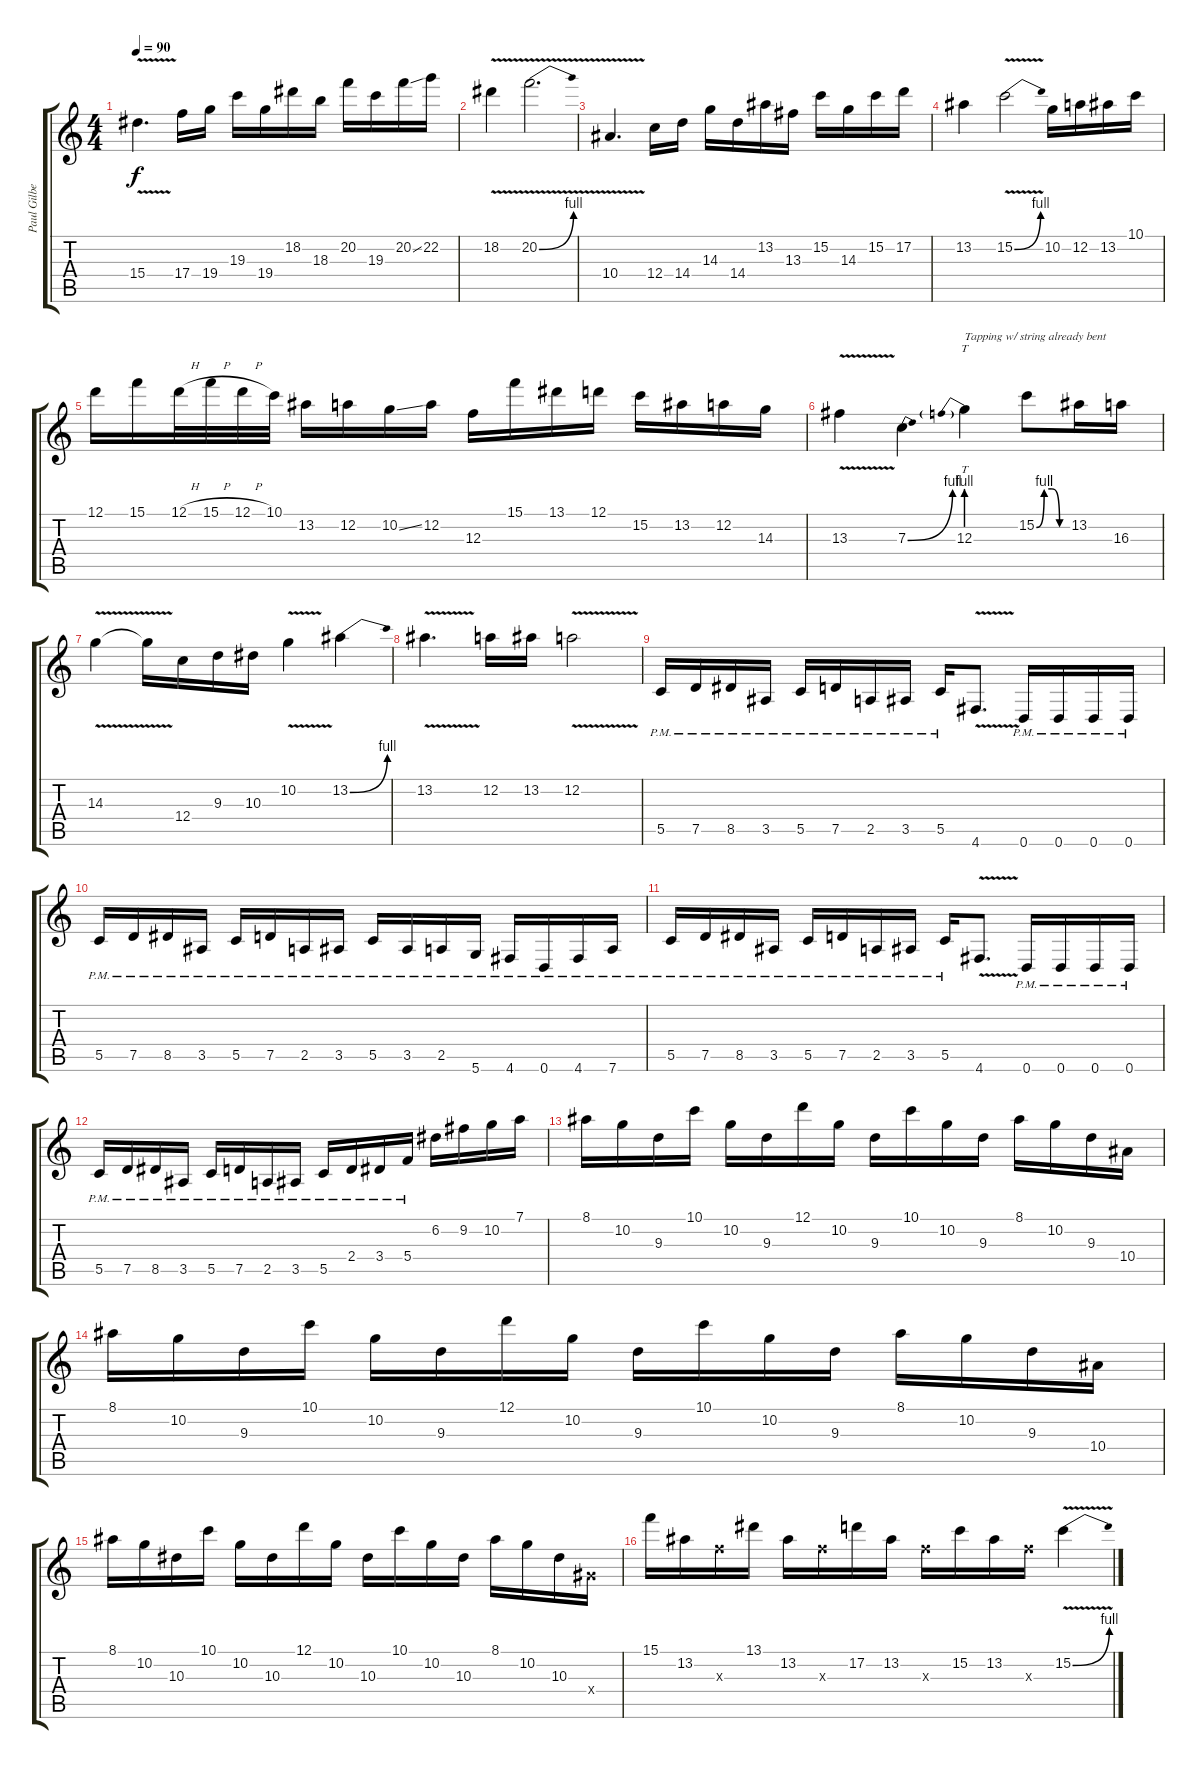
\track ("Paul Gilbert (Rythm Guitar)" "Paul Gilbe") {instrument distortionguitar}
\staff {score tabs}
\tuning (D4 A3 F3 C3 G2 D2) {hide}
\ts (4 4)
\tempo 90
\clef g2
\ks c
15.4{v}.4{d dy f} 17.4.16 19.4.16 19.3.16 19.4.16 18.2.16 18.3.16 20.2.16 19.3.16 20.2{ss}.16 22.2.16 |
18.2{v}.4 20.2{be (bend 0 0 60 4) v}.2{d} |
10.4{v}.4{d} 12.4.16 14.4.16 14.3.16 14.4.16 13.2.16 13.3.16 15.2.16 14.3.16 15.2.16 17.2.16 |
13.2.4 15.2{be (bend 0 0 60 4) v}.2 10.2.16 12.2.16 13.2.16 10.1.16 |
12.1.16 15.1.16 12.1{h}.32 15.1{h}.32 12.1{h}.32 10.1.32 13.2.16 12.2.16 10.2{ss}.16 12.2.16 12.3.16 15.1.16 13.1.16 12.1.16 15.2.16 13.2.16 12.2.16 14.3.16 |
13.3{v}.4 7.3{be (bend 0 0 60 4)}.4 12.3{be (prebend 0 4 60 4)}.4{tt txt "Tapping w/ string already bent"} 15.2{be (custom 0 0 15 4 30 4 45 0 60 0)}.8 13.2.16 16.3.16 |
14.3{v}.4 14.3{t}.16 12.4.16 9.3.16 10.3.16 10.2{v}.4 13.2{be (bend 0 0 60 4)}.4 |
13.2{v}.4{d} 12.2.16 13.2.16 12.2{v}.2 |
5.5{pm}.16 7.5{pm}.16 8.5{pm}.16 3.5{pm}.16 5.5{pm}.16 7.5{pm}.16 2.5{pm}.16 3.5{pm}.16 5.5{pm}.16 4.6{v}.8{d} 0.6{pm}.16 0.6{pm}.16 0.6{pm}.16 0.6{pm}.16 |
5.5{pm}.16 7.5{pm}.16 8.5{pm}.16 3.5{pm}.16 5.5{pm}.16 7.5{pm}.16 2.5{pm}.16 3.5{pm}.16 5.5{pm}.16 3.5{pm}.16 2.5{pm}.16 5.6{pm}.16 4.6{pm}.16 0.6{pm}.16 4.6{pm}.16 7.6{pm}.16 |
5.5{pm}.16 7.5{pm}.16 8.5{pm}.16 3.5{pm}.16 5.5{pm}.16 7.5{pm}.16 2.5{pm}.16 3.5{pm}.16 5.5{pm}.16 4.6{v}.8{d} 0.6{pm}.16 0.6{pm}.16 0.6{pm}.16 0.6{pm}.16 |
5.5{pm}.16 7.5{pm}.16 8.5{pm}.16 3.5{pm}.16 5.5{pm}.16 7.5{pm}.16 2.5{pm}.16 3.5{pm}.16 5.5{pm}.16 2.4{pm}.16 3.4{pm}.16 5.4{pm}.16 6.2.16 9.2.16 10.2.16 7.1.16 |
8.1.16 10.2.16 9.3.16 10.1.16 10.2.16 9.3.16 12.1.16 10.2.16 9.3.16 10.1.16 10.2.16 9.3.16 8.1.16 10.2.16 9.3.16 10.4.16 |
8.1.16 10.2.16 9.3.16 10.1.16 10.2.16 9.3.16 12.1.16 10.2.16 9.3.16 10.1.16 10.2.16 9.3.16 8.1.16 10.2.16 9.3.16 10.4.16 |
8.1.16 10.2.16 10.3.16 10.1.16 10.2.16 10.3.16 12.1.16 10.2.16 10.3.16 10.1.16 10.2.16 10.3.16 8.1.16 10.2.16 10.3.16 8.4{x}.16 |
15.1.16 13.2.16 12.3{x}.16 13.1.16 13.2.16 12.3{x}.16 17.2.16 13.2.16 12.3{x}.16 15.2.16 13.2.16 12.3{x}.16 15.2{be (bend 0 0 60 4) v}.4
